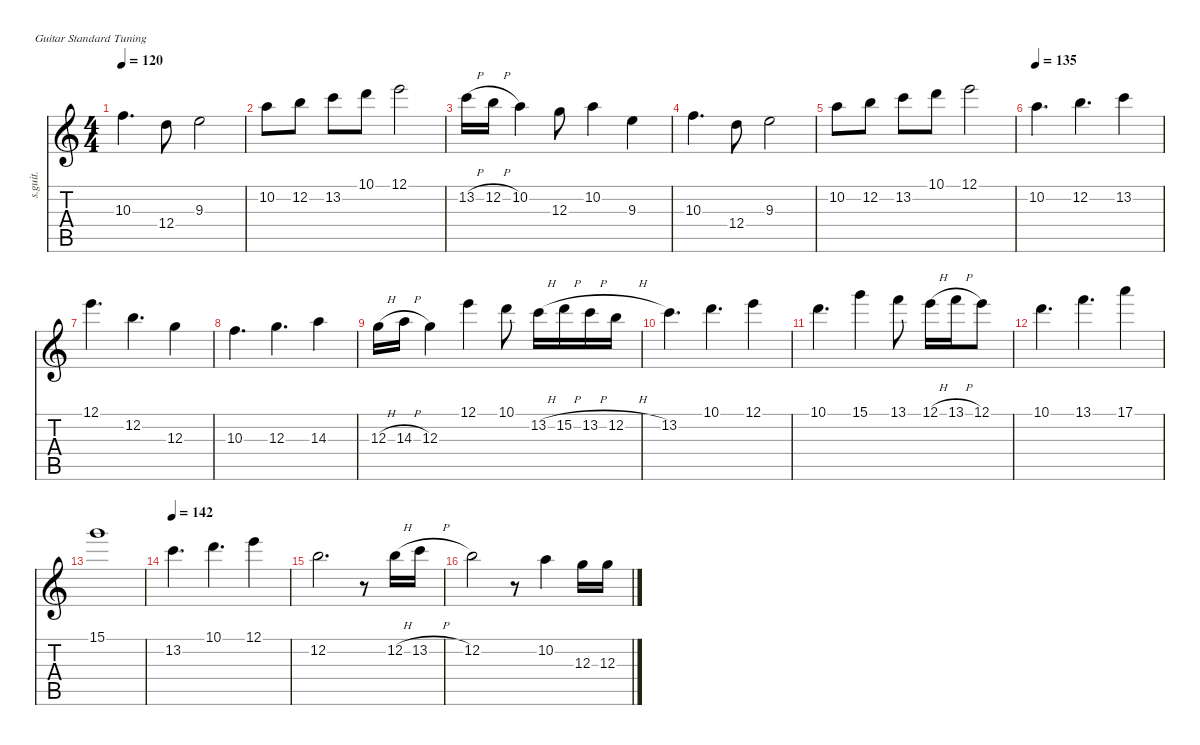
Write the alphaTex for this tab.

\defaultSystemsLayout 4
\hideDynamics
\bracketExtendMode nobrackets
\otherSystemsTrackNameOrientation horizontal
\track ("Acoustic 2" "s.guit.") {instrument acousticguitarsteel}
\staff {score tabs}
\tuning (E4 B3 G3 D3 A2 E2)
\ts (4 4)
\tempo 120
\clef g2
\ks c
10.3.4{d dy f} 12.4.8 9.3.2 |
10.2.8 12.2.8 13.2.8 10.1.8 12.1.2 |
13.2{h}.16 12.2{h}.16 10.2.4 12.3.8 10.2.4 9.3.4 |
10.3.4{d} 12.4.8 9.3.2 |
10.2.8 12.2.8 13.2.8 10.1.8 12.1.2 |
\tempo 135
10.2.4{d} 12.2.4{d} 13.2.4 |
12.1.4{d} 12.2.4{d} 12.3.4 |
10.3.4{d} 12.3.4{d} 14.3.4 |
12.3{h}.16 14.3{h}.16 12.3.4 12.1.4 10.1.8 13.2{h}.16 15.2{h}.16 13.2{h}.16 12.2{h}.16 |
13.2.4{d} 10.1.4{d} 12.1.4 |
10.1.4{d} 15.1.4 13.1.8 12.1{h}.16 13.1{h}.16 12.1.8 |
10.1.4{d} 13.1.4{d} 17.1.4 |
15.1.1 |
\tempo 142
13.2.4{d} 10.1.4{d} 12.1.4 |
12.2.2{d} r.8 12.2{h}.16 13.2{h}.16 |
12.2.2 r.8 10.2.4 12.3.16 12.3{ss}.16
